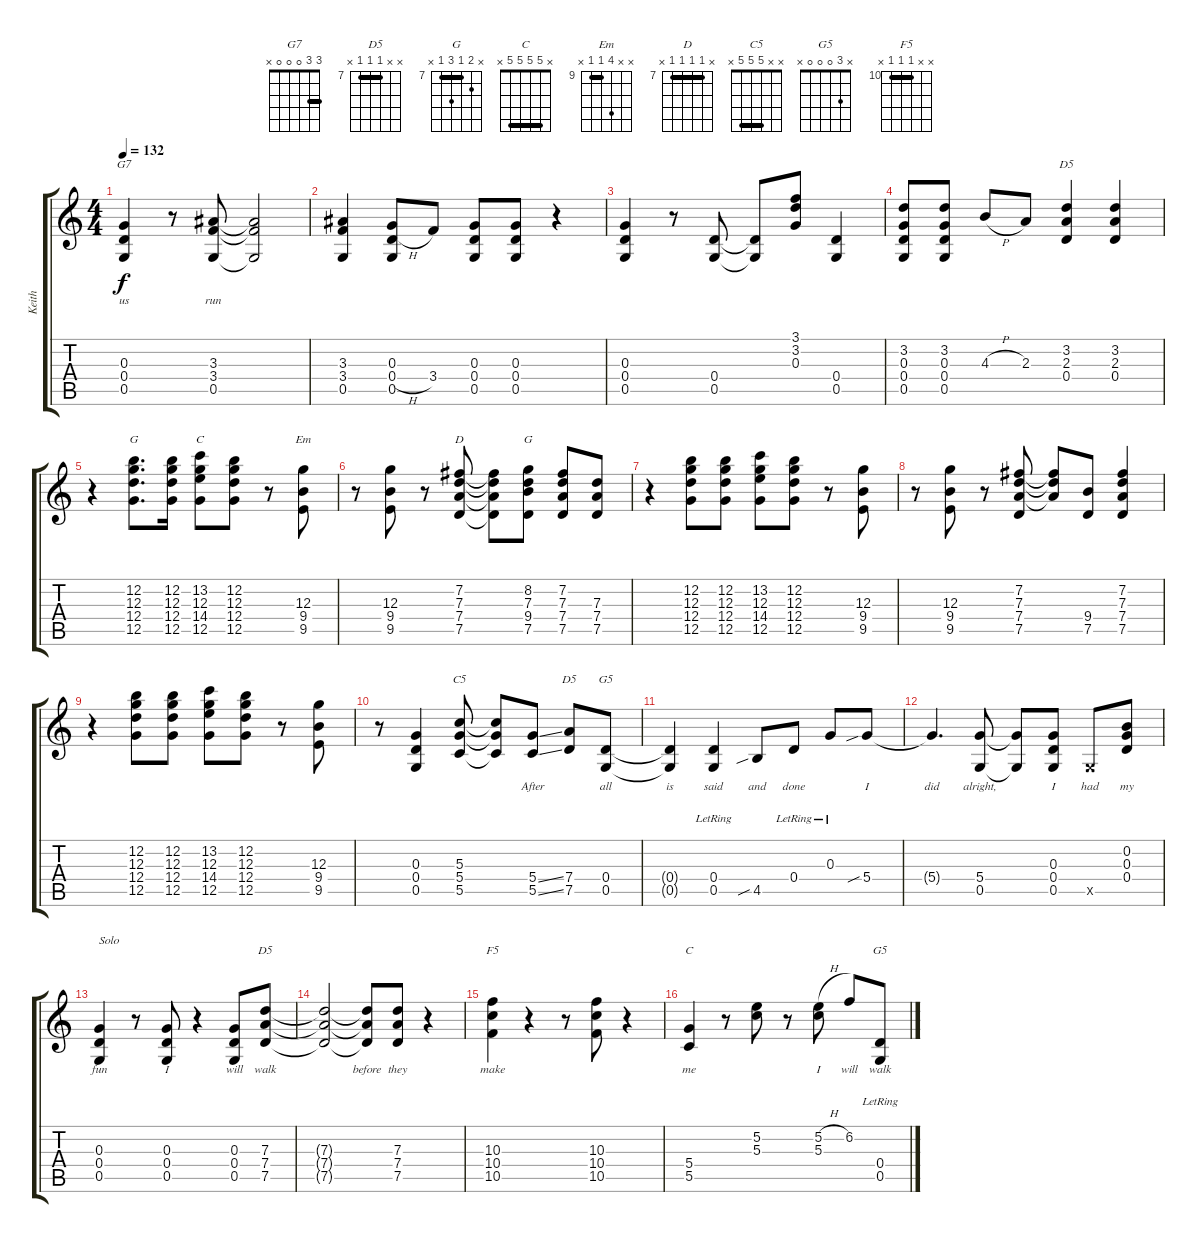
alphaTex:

\track ("Keith" "Keith") {instrument distortionguitar}
\staff {score tabs}
\tuning (D4 B3 G3 D3 G2 D2) {hide}
\chord ("G7" 3 3 0 0 0 x) {barre 3}
\chord ("D5" x 3 2 0 x x)
\chord ("G" x 12 12 12 12 x) {firstfret 12 barre 12}
\chord ("C" x 13 12 14 12 x) {firstfret 12 barre 12}
\chord ("Em" x x 12 9 9 x) {firstfret 9 barre 9}
\chord ("D" x 7 7 7 7 x) {firstfret 7 barre 7}
\chord ("G" x 8 7 9 7 x) {firstfret 7 barre 7}
\chord ("C5" x x 5 5 5 x) {barre 5}
\chord ("D5" x x x 7 7 x) {firstfret 7 barre 7}
\chord ("G5" x x x 0 0 x)
\chord ("D5" x x 7 7 7 x) {firstfret 7 barre 7}
\chord ("F5" x x 10 10 10 x) {firstfret 10 barre 10}
\chord ("C" x 5 5 5 5 x) {barre 5}
\chord ("G5" x 3 0 0 0 x)
\ts (4 4)
\tempo 132
\clef g2
\ks c
(0.3 0.4 0.5).4{ch "G7" lyrics (0 "us") lyrics (1 "") lyrics (2 "") lyrics (3 "") lyrics (4 "") dy f} r.8 (3.3 3.4 0.5).8{lyrics (0 "run") lyrics (1 "") lyrics (2 "") lyrics (3 "") lyrics (4 "")} (3.3{t} 3.4{t} 0.5{t}).2{lyrics (0 "") lyrics (1 "") lyrics (2 "") lyrics (3 "") lyrics (4 "")} |
(3.3 3.4 0.5).4{lyrics (0 "") lyrics (1 "") lyrics (2 "") lyrics (3 "") lyrics (4 "")} (0.3 0.4{h} 0.5).8{lyrics (0 "") lyrics (1 "") lyrics (2 "") lyrics (3 "") lyrics (4 "")} 3.4.8{lyrics (0 "") lyrics (1 "") lyrics (2 "") lyrics (3 "") lyrics (4 "")} (0.3 0.4 0.5).8{lyrics (0 "") lyrics (1 "") lyrics (2 "") lyrics (3 "") lyrics (4 "")} (0.3 0.4 0.5).8{lyrics (0 "") lyrics (1 "") lyrics (2 "") lyrics (3 "") lyrics (4 "")} r.4 |
(0.3 0.4 0.5).4{lyrics (0 "") lyrics (1 "") lyrics (2 "") lyrics (3 "") lyrics (4 "")} r.8 (0.4 0.5).8{lyrics (0 "") lyrics (1 "") lyrics (2 "") lyrics (3 "") lyrics (4 "")} (0.4{t} 0.5{t}).8{lyrics (0 "") lyrics (1 "") lyrics (2 "") lyrics (3 "") lyrics (4 "")} (3.1 3.2 0.3).8{lyrics (0 "") lyrics (1 "") lyrics (2 "") lyrics (3 "") lyrics (4 "")} (0.4 0.5).4{lyrics (0 "") lyrics (1 "") lyrics (2 "") lyrics (3 "") lyrics (4 "")} |
(3.2 0.3 0.4 0.5).8{lyrics (0 "") lyrics (1 "") lyrics (2 "") lyrics (3 "") lyrics (4 "")} (3.2 0.3 0.4 0.5).8{lyrics (0 "") lyrics (1 "") lyrics (2 "") lyrics (3 "") lyrics (4 "")} 4.3{h}.8{lyrics (0 "") lyrics (1 "") lyrics (2 "") lyrics (3 "") lyrics (4 "")} 2.3.8{lyrics (0 "") lyrics (1 "") lyrics (2 "") lyrics (3 "") lyrics (4 "")} (3.2 2.3 0.4).4{ch "D5" lyrics (0 "") lyrics (1 "") lyrics (2 "") lyrics (3 "") lyrics (4 "")} (3.2 2.3 0.4).4{lyrics (0 "") lyrics (1 "") lyrics (2 "") lyrics (3 "") lyrics (4 "")} |
r.4 (12.2 12.3 12.4 12.5).8{d ch "G" lyrics (0 "") lyrics (1 "") lyrics (2 "") lyrics (3 "") lyrics (4 "")} (12.2 12.3 12.4 12.5).16{lyrics (0 "") lyrics (1 "") lyrics (2 "") lyrics (3 "") lyrics (4 "")} (13.2 12.3 14.4 12.5).8{ch "C" lyrics (0 "") lyrics (1 "") lyrics (2 "") lyrics (3 "") lyrics (4 "")} (12.2 12.3 12.4 12.5).8{lyrics (0 "") lyrics (1 "") lyrics (2 "") lyrics (3 "") lyrics (4 "")} r.8 (12.3 9.4 9.5).8{ch "Em" lyrics (0 "") lyrics (1 "") lyrics (2 "") lyrics (3 "") lyrics (4 "")} |
r.8 (12.3 9.4 9.5).8{lyrics (0 "") lyrics (1 "") lyrics (2 "") lyrics (3 "") lyrics (4 "")} r.8 (7.2 7.3 7.4 7.5).8{ch "D" lyrics (0 "") lyrics (1 "") lyrics (2 "") lyrics (3 "") lyrics (4 "")} (7.2{t} 7.3{t} 7.4{t} 7.5{t}).8{lyrics (0 "") lyrics (1 "") lyrics (2 "") lyrics (3 "") lyrics (4 "")} (8.2 7.3 9.4 7.5).8{ch "G" lyrics (0 "") lyrics (1 "") lyrics (2 "") lyrics (3 "") lyrics (4 "")} (7.2 7.3 7.4 7.5).8{lyrics (0 "") lyrics (1 "") lyrics (2 "") lyrics (3 "") lyrics (4 "")} (7.3 7.4 7.5).8{lyrics (0 "") lyrics (1 "") lyrics (2 "") lyrics (3 "") lyrics (4 "")} |
r.4 (12.2 12.3 12.4 12.5).8{lyrics (0 "") lyrics (1 "") lyrics (2 "") lyrics (3 "") lyrics (4 "")} (12.2 12.3 12.4 12.5).8{lyrics (0 "") lyrics (1 "") lyrics (2 "") lyrics (3 "") lyrics (4 "")} (13.2 12.3 14.4 12.5).8{lyrics (0 "") lyrics (1 "") lyrics (2 "") lyrics (3 "") lyrics (4 "")} (12.2 12.3 12.4 12.5).8{lyrics (0 "") lyrics (1 "") lyrics (2 "") lyrics (3 "") lyrics (4 "")} r.8 (12.3 9.4 9.5).8{lyrics (0 "") lyrics (1 "") lyrics (2 "") lyrics (3 "") lyrics (4 "")} |
r.8 (12.3 9.4 9.5).8{lyrics (0 "") lyrics (1 "") lyrics (2 "") lyrics (3 "") lyrics (4 "")} r.8 (7.2 7.3 7.4 7.5).8{lyrics (0 "") lyrics (1 "") lyrics (2 "") lyrics (3 "") lyrics (4 "")} (7.2{t} 7.3{t} 7.4{t}).8{lyrics (0 "") lyrics (1 "") lyrics (2 "") lyrics (3 "") lyrics (4 "")} (9.4 7.5).8{lyrics (0 "") lyrics (1 "") lyrics (2 "") lyrics (3 "") lyrics (4 "")} (7.2 7.3 7.4 7.5).4{lyrics (0 "") lyrics (1 "") lyrics (2 "") lyrics (3 "") lyrics (4 "")} |
r.4 (12.2 12.3 12.4 12.5).8{lyrics (0 "") lyrics (1 "") lyrics (2 "") lyrics (3 "") lyrics (4 "")} (12.2 12.3 12.4 12.5).8{lyrics (0 "") lyrics (1 "") lyrics (2 "") lyrics (3 "") lyrics (4 "")} (13.2 12.3 14.4 12.5).8{lyrics (0 "") lyrics (1 "") lyrics (2 "") lyrics (3 "") lyrics (4 "")} (12.2 12.3 12.4 12.5).8{lyrics (0 "") lyrics (1 "") lyrics (2 "") lyrics (3 "") lyrics (4 "")} r.8 (12.3 9.4 9.5).8{lyrics (0 "") lyrics (1 "") lyrics (2 "") lyrics (3 "") lyrics (4 "")} |
r.8 (0.3 0.4 0.5).4{lyrics (0 "") lyrics (1 "") lyrics (2 "") lyrics (3 "") lyrics (4 "")} (5.3 5.4 5.5).8{ch "C5" lyrics (0 "") lyrics (1 "") lyrics (2 "") lyrics (3 "") lyrics (4 "")} (5.3{t} 5.4{t} 5.5{t}).8{lyrics (0 "") lyrics (1 "") lyrics (2 "") lyrics (3 "") lyrics (4 "")} (5.4{ss} 5.5{ss}).8{lyrics (0 "After") lyrics (1 "") lyrics (2 "") lyrics (3 "") lyrics (4 "")} (7.4 7.5).8{ch "D5" lyrics (0 "") lyrics (1 "") lyrics (2 "") lyrics (3 "") lyrics (4 "")} (0.4 0.5).8{ch "G5" lyrics (0 "all") lyrics (1 "") lyrics (2 "") lyrics (3 "") lyrics (4 "")} |
(0.4{t} 0.5{t}).4{lyrics (0 "is") lyrics (1 "") lyrics (2 "") lyrics (3 "") lyrics (4 "")} (0.4{lr} 0.5{lr}).4{lyrics (0 "said") lyrics (1 "") lyrics (2 "") lyrics (3 "") lyrics (4 "")} 4.5{sib}.8{lyrics (0 "and") lyrics (1 "") lyrics (2 "") lyrics (3 "") lyrics (4 "")} 0.4{lr}.8{lyrics (0 "done") lyrics (1 "") lyrics (2 "") lyrics (3 "") lyrics (4 "")} 0.3{lr}.8{lyrics (0 "") lyrics (1 "") lyrics (2 "") lyrics (3 "") lyrics (4 "")} 5.4{sib}.8{lyrics (0 "I") lyrics (1 "") lyrics (2 "") lyrics (3 "") lyrics (4 "")} |
5.4{t}.4{d lyrics (0 "did") lyrics (1 "") lyrics (2 "") lyrics (3 "") lyrics (4 "")} (5.4 0.5).8{lyrics (0 "alright,") lyrics (1 "") lyrics (2 "") lyrics (3 "") lyrics (4 "")} (5.4{t} 0.5{t}).8{lyrics (0 "") lyrics (1 "") lyrics (2 "") lyrics (3 "") lyrics (4 "")} (0.3 0.4 0.5).8{lyrics (0 "I") lyrics (1 "") lyrics (2 "") lyrics (3 "") lyrics (4 "")} 0.5{x}.8{lyrics (0 "had") lyrics (1 "") lyrics (2 "") lyrics (3 "") lyrics (4 "")} (0.2 0.3 0.4).8{lyrics (0 "my") lyrics (1 "") lyrics (2 "") lyrics (3 "") lyrics (4 "")} |
(0.3 0.4 0.5).4{txt "Solo" lyrics (0 "fun") lyrics (1 "") lyrics (2 "") lyrics (3 "") lyrics (4 "")} r.8 (0.3 0.4 0.5).8{lyrics (0 "I") lyrics (1 "") lyrics (2 "") lyrics (3 "") lyrics (4 "")} r.4 (0.3 0.4 0.5).8{lyrics (0 "will") lyrics (1 "") lyrics (2 "") lyrics (3 "") lyrics (4 "")} (7.3 7.4 7.5).8{ch "D5" lyrics (0 "walk") lyrics (1 "") lyrics (2 "") lyrics (3 "") lyrics (4 "")} |
(7.3{t} 7.4{t} 7.5{t}).2{lyrics (0 "") lyrics (1 "") lyrics (2 "") lyrics (3 "") lyrics (4 "")} (7.3{t} 7.4{t} 7.5{t}).8{lyrics (0 "before") lyrics (1 "") lyrics (2 "") lyrics (3 "") lyrics (4 "")} (7.3 7.4 7.5).8{lyrics (0 "they") lyrics (1 "") lyrics (2 "") lyrics (3 "") lyrics (4 "")} r.4 |
(10.3 10.4 10.5).4{ch "F5" lyrics (0 "make") lyrics (1 "") lyrics (2 "") lyrics (3 "") lyrics (4 "")} r.4 r.8 (10.3 10.4 10.5).8{lyrics (0 "") lyrics (1 "") lyrics (2 "") lyrics (3 "") lyrics (4 "")} r.4 |
(5.4 5.5).4{ch "C" lyrics (0 "me") lyrics (1 "") lyrics (2 "") lyrics (3 "") lyrics (4 "")} r.8 (5.2 5.3).8{lyrics (0 "") lyrics (1 "") lyrics (2 "") lyrics (3 "") lyrics (4 "")} r.8 (5.2{h} 5.3).8{lyrics (0 "I") lyrics (1 "") lyrics (2 "") lyrics (3 "") lyrics (4 "")} 6.2.8{lyrics (0 "will") lyrics (1 "") lyrics (2 "") lyrics (3 "") lyrics (4 "")} (0.4{lr} 0.5{lr}).8{ch "G5" lyrics (0 "walk") lyrics (1 "") lyrics (2 "") lyrics (3 "") lyrics (4 "")}
